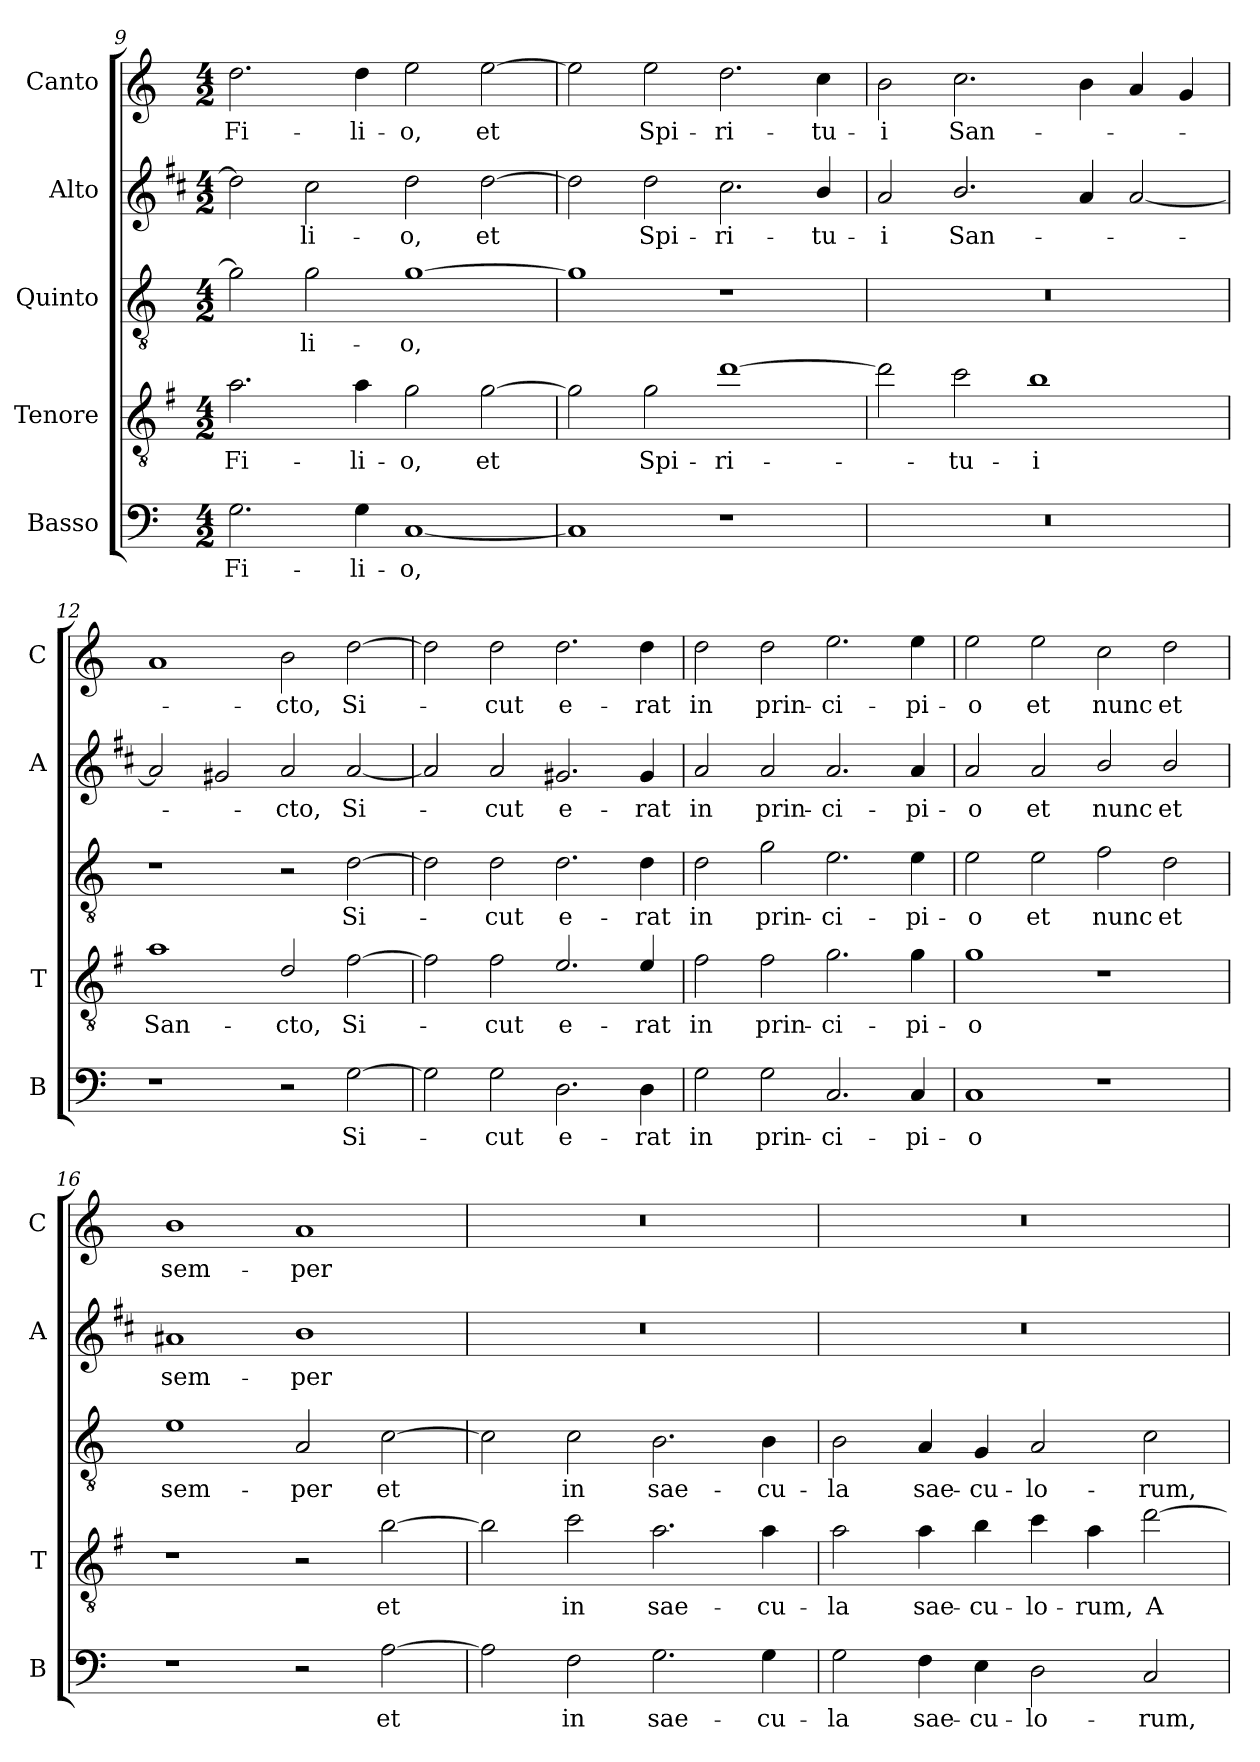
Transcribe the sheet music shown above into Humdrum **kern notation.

**kern	**text	**kern	**text	**kern	**text	**kern	**text	**kern	**text
*part5	*part5	*part4	*part4	*part3	*part3	*part2	*part2	*part1	*part1
*staff5	*staff5	*staff4	*staff4	*staff3	*staff3	*staff2	*staff2	*staff1	*staff1
*I"Basso	*	*I"Tenore	*	*I"Quinto	*	*I"Alto	*	*I"Canto	*
*I'B	*	*I'T	*	*	*	*I'A	*	*I'C	*
*clefF4	*	*clefGv2	*	*clefGv2	*	*clefG2	*	*clefG2	*
*	*	*ITrd4c7	*	*	*	*ITrd1c2	*	*	*
*k[]	*	*k[]	*	*k[]	*	*k[]	*	*k[]	*
*C:	*	*C:	*	*C:	*	*C:	*	*C:	*
*M4/2	*	*M4/2	*	*M4/2	*	*M4/2	*	*M4/2	*
=9	=9	=9	=9	=9	=9	=9	=9	=9	=9
!	!LO:LY:b	!	!LO:LY:b	!	!	!	!	!	!LO:LY:b
2.G\	Fi-	2.d\	Fi-	2g\]	.	2cc\]	.	2.dd\	Fi-
!	!	!	!	!	!LO:LY:b	!	!LO:LY:b	!	!
.	.	.	.	2g\	-li-	2b\	-li-	.	.
!	!LO:LY:b	!	!LO:LY:b	!	!	!	!	!	!LO:LY:b
4G\	-li-	4d\	-li-	.	.	.	.	4dd\	-li-
!	!LO:LY:b	!	!LO:LY:b	!	!LO:LY:b	!	!LO:LY:b	!	!LO:LY:b
[1C	-o,	2c\	-o,	[1g	-o,	2cc\	-o,	2ee\	-o,
!	!	!	!LO:LY:b	!	!	!	!LO:LY:b	!	!LO:LY:b
.	.	[2c\	et	.	.	[2cc\	et	[2ee\	et
!!LO:LB:g=z
=10	=10	=10	=10	=10	=10	=10	=10	=10	=10
1C]	.	2c\]	.	1g]	.	2cc\]	.	2ee\]	.
!	!	!	!LO:LY:b	!	!	!	!LO:LY:b	!	!LO:LY:b
.	.	2c\	Spi-	.	.	2cc\	Spi-	2ee\	Spi-
!	!	!	!LO:LY:b	!	!	!	!LO:LY:b	!	!LO:LY:b
1r	.	[1g	-ri-	1r	.	2.b\	-ri-	2.dd\	-ri-
!	!	!	!	!	!	!	!LO:LY:b	!	!LO:LY:b
.	.	.	.	.	.	4a/	-tu-	4cc\	-tu-
=11	=11	=11	=11	=11	=11	=11	=11	=11	=11
!	!	!	!	!	!	!	!LO:LY:b	!	!LO:LY:b
0r	.	2g\]	.	0r	.	2g/	-i	2b\	-i
!	!	!	!LO:LY:b	!	!	!	!LO:LY:b	!	!LO:LY:b
.	.	2f\	-tu-	.	.	2.a/	San-	2.cc\	San-
!	!	!	!LO:LY:b	!	!	!	!	!	!
.	.	1e	-i	.	.	.	.	.	.
.	.	.	.	.	.	4g/	.	4b\	.
.	.	.	.	.	.	[2g/	.	4a/	.
.	.	.	.	.	.	.	.	4g/	.
=12	=12	=12	=12	=12	=12	=12	=12	=12	=12
!	!	!	!LO:LY:b	!	!	!	!	!	!
1r	.	1d	San-	1r	.	2g/]	.	1a	.
.	.	.	.	.	.	2f#X/	.	.	.
!	!	!	!LO:LY:b	!	!	!	!LO:LY:b	!	!LO:LY:b
2r	.	2G/	-cto,	2r	.	2g/	-cto,	2b\	-cto,
!	!LO:LY:b	!	!LO:LY:b	!	!LO:LY:b	!	!LO:LY:b	!	!LO:LY:b
[2G\	Si-	[2B\	Si-	[2d\	Si-	[2g/	Si-	[2dd\	Si-
=13	=13	=13	=13	=13	=13	=13	=13	=13	=13
2G\]	.	2B\]	.	2d\]	.	2g/]	.	2dd\]	.
!	!LO:LY:b	!	!LO:LY:b	!	!LO:LY:b	!	!LO:LY:b	!	!LO:LY:b
2G\	-cut	2B\	-cut	2d\	-cut	2g/	-cut	2dd\	-cut
!	!LO:LY:b	!	!LO:LY:b	!	!LO:LY:b	!	!LO:LY:b	!	!LO:LY:b
2.D\	e-	2.A/	e-	2.d\	e-	2.f#X/	e-	2.dd\	e-
!	!LO:LY:b	!	!LO:LY:b	!	!LO:LY:b	!	!LO:LY:b	!	!LO:LY:b
4D\	-rat	4A/	-rat	4d\	-rat	4f#/	-rat	4dd\	-rat
=14	=14	=14	=14	=14	=14	=14	=14	=14	=14
!	!LO:LY:b	!	!LO:LY:b	!	!LO:LY:b	!	!LO:LY:b	!	!LO:LY:b
2G\	in	2B\	in	2d\	in	2g/	in	2dd\	in
!	!LO:LY:b	!	!LO:LY:b	!	!LO:LY:b	!	!LO:LY:b	!	!LO:LY:b
2G\	prin-	2B\	prin-	2g\	prin-	2g/	prin-	2dd\	prin-
!	!LO:LY:b	!	!LO:LY:b	!	!LO:LY:b	!	!LO:LY:b	!	!LO:LY:b
2.C/	-ci-	2.c\	-ci-	2.e\	-ci-	2.g/	-ci-	2.ee\	-ci-
!	!LO:LY:b	!	!LO:LY:b	!	!LO:LY:b	!	!LO:LY:b	!	!LO:LY:b
4C/	-pi-	4c\	-pi-	4e\	-pi-	4g/	-pi-	4ee\	-pi-
!!LO:PB:g=z
=15	=15	=15	=15	=15	=15	=15	=15	=15	=15
!	!LO:LY:b	!	!LO:LY:b	!	!LO:LY:b	!	!LO:LY:b	!	!LO:LY:b
1C	-o	1c	-o	2e\	-o	2g/	-o	2ee\	-o
!	!	!	!	!	!LO:LY:b	!	!LO:LY:b	!	!LO:LY:b
.	.	.	.	2e\	et	2g/	et	2ee\	et
!	!	!	!	!	!LO:LY:b	!	!LO:LY:b	!	!LO:LY:b
1r	.	1r	.	2f\	nunc	2a/	nunc	2cc\	nunc
!	!	!	!	!	!LO:LY:b	!	!LO:LY:b	!	!LO:LY:b
.	.	.	.	2d\	et	2a/	et	2dd\	et
=16	=16	=16	=16	=16	=16	=16	=16	=16	=16
!	!	!	!	!	!LO:LY:b	!	!LO:LY:b	!	!LO:LY:b
1r	.	1r	.	1e	sem-	1g#X	sem-	1b	sem-
!	!	!	!	!	!LO:LY:b	!	!LO:LY:b	!	!LO:LY:b
2r	.	2r	.	2A/	-per	1a	-per	1a	-per
!	!LO:LY:b	!	!LO:LY:b	!	!LO:LY:b	!	!	!	!
[2A\	et	[2e\	et	[2c\	et	.	.	.	.
=17	=17	=17	=17	=17	=17	=17	=17	=17	=17
2A\]	.	2e\]	.	2c\]	.	0r	.	0r	.
!	!LO:LY:b	!	!LO:LY:b	!	!LO:LY:b	!	!	!	!
2F\	in	2f\	in	2c\	in	.	.	.	.
!	!LO:LY:b	!	!LO:LY:b	!	!LO:LY:b	!	!	!	!
2.G\	sae-	2.d\	sae-	2.B\	sae-	.	.	.	.
!	!LO:LY:b	!	!LO:LY:b	!	!LO:LY:b	!	!	!	!
4G\	-cu-	4d\	-cu-	4B\	-cu-	.	.	.	.
=18	=18	=18	=18	=18	=18	=18	=18	=18	=18
!	!LO:LY:b	!	!LO:LY:b	!	!LO:LY:b	!	!	!	!
2G\	-la	2d\	-la	2B\	-la	0r	.	0r	.
!	!LO:LY:b	!	!LO:LY:b	!	!LO:LY:b	!	!	!	!
4F\	sae-	4d\	sae-	4A/	sae-	.	.	.	.
!	!LO:LY:b	!	!LO:LY:b	!	!LO:LY:b	!	!	!	!
4E\	-cu-	4e\	-cu-	4G/	-cu-	.	.	.	.
!	!LO:LY:b	!	!LO:LY:b	!	!LO:LY:b	!	!	!	!
2D\	-lo-	4f\	-lo-	2A/	-lo-	.	.	.	.
!	!	!	!LO:LY:b	!	!	!	!	!	!
.	.	4d\	-rum,	.	.	.	.	.	.
!	!LO:LY:b	!	!LO:LY:b	!	!LO:LY:b	!	!	!	!
2C/	-rum,	[2g\	A-	2c\	-rum,	.	.	.	.
=	=	=	=	=	=	=	=	=	=
*-	*-	*-	*-	*-	*-	*-	*-	*-	*-
